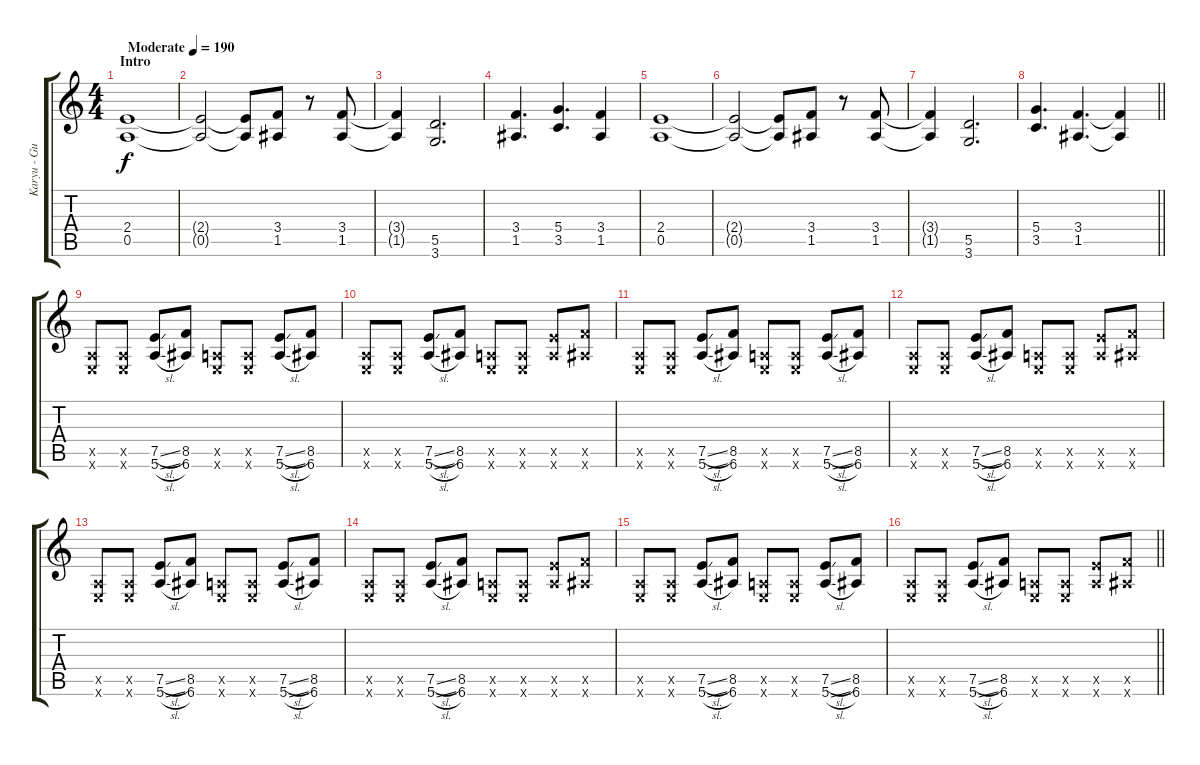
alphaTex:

\track ("Karyu - Guitar 1" "Karyu - Gu") {instrument distortionguitar}
\staff {score tabs}
\tuning (E4 B3 G3 D3 A2 E2) {hide}
\ts (4 4)
\section ("" "Intro")
\tempo (190 "Moderate")
\clef g2
\ks c
(2.4 0.5).1{dy f instrument distortionguitar} |
(2.4{t} 0.5{t}).2 (2.4{t} 0.5{t}).8 (3.4 1.5).8 r.8 (3.4 1.5).8 |
(3.4{t} 1.5{t}).4 (5.5 3.6).2{d} |
(3.4 1.5).4{d} (5.4 3.5).4{d} (3.4 1.5).4 |
(2.4 0.5).1 |
(2.4{t} 0.5{t}).2 (2.4{t} 0.5{t}).8 (3.4 1.5).8 r.8 (3.4 1.5).8 |
(3.4{t} 1.5{t}).4 (5.5 3.6).2{d} |
\barLineRight lightlight
(5.4 3.5).4{d} (3.4 1.5).4{d} (3.4{t} 1.5{t}).4 |
\section ("" "")
(0.5{x} 0.6{x}).8 (0.5{x} 0.6{x}).8 (7.5{sl} 5.6{sl}).8 (8.5 6.6).8 (0.5{x} 0.6{x}).8 (0.5{x} 0.6{x}).8 (7.5{sl} 5.6{sl}).8 (8.5 6.6).8 |
(0.5{x} 0.6{x}).8 (0.5{x} 0.6{x}).8 (7.5{sl} 5.6{sl}).8 (8.5 6.6).8 (0.5{x} 0.6{x}).8 (0.5{x} 0.6{x}).8 (7.5{x} 5.6{x}).8 (8.5{x} 6.6{x}).8 |
(0.5{x} 0.6{x}).8 (0.5{x} 0.6{x}).8 (7.5{sl} 5.6{sl}).8 (8.5 6.6).8 (0.5{x} 0.6{x}).8 (0.5{x} 0.6{x}).8 (7.5{sl} 5.6{sl}).8 (8.5 6.6).8 |
(0.5{x} 0.6{x}).8 (0.5{x} 0.6{x}).8 (7.5{sl} 5.6{sl}).8 (8.5 6.6).8 (0.5{x} 0.6{x}).8 (0.5{x} 0.6{x}).8 (7.5{x} 5.6{x}).8 (8.5{x} 6.6{x}).8 |
(0.5{x} 0.6{x}).8 (0.5{x} 0.6{x}).8 (7.5{sl} 5.6{sl}).8 (8.5 6.6).8 (0.5{x} 0.6{x}).8 (0.5{x} 0.6{x}).8 (7.5{sl} 5.6{sl}).8 (8.5 6.6).8 |
(0.5{x} 0.6{x}).8 (0.5{x} 0.6{x}).8 (7.5{sl} 5.6{sl}).8 (8.5 6.6).8 (0.5{x} 0.6{x}).8 (0.5{x} 0.6{x}).8 (7.5{x} 5.6{x}).8 (8.5{x} 6.6{x}).8 |
(0.5{x} 0.6{x}).8 (0.5{x} 0.6{x}).8 (7.5{sl} 5.6{sl}).8 (8.5 6.6).8 (0.5{x} 0.6{x}).8 (0.5{x} 0.6{x}).8 (7.5{sl} 5.6{sl}).8 (8.5 6.6).8 |
\barLineRight lightlight
(0.5{x} 0.6{x}).8 (0.5{x} 0.6{x}).8 (7.5{sl} 5.6{sl}).8 (8.5 6.6).8 (0.5{x} 0.6{x}).8 (0.5{x} 0.6{x}).8 (7.5{x} 5.6{x}).8 (8.5{x} 6.6{x}).8
